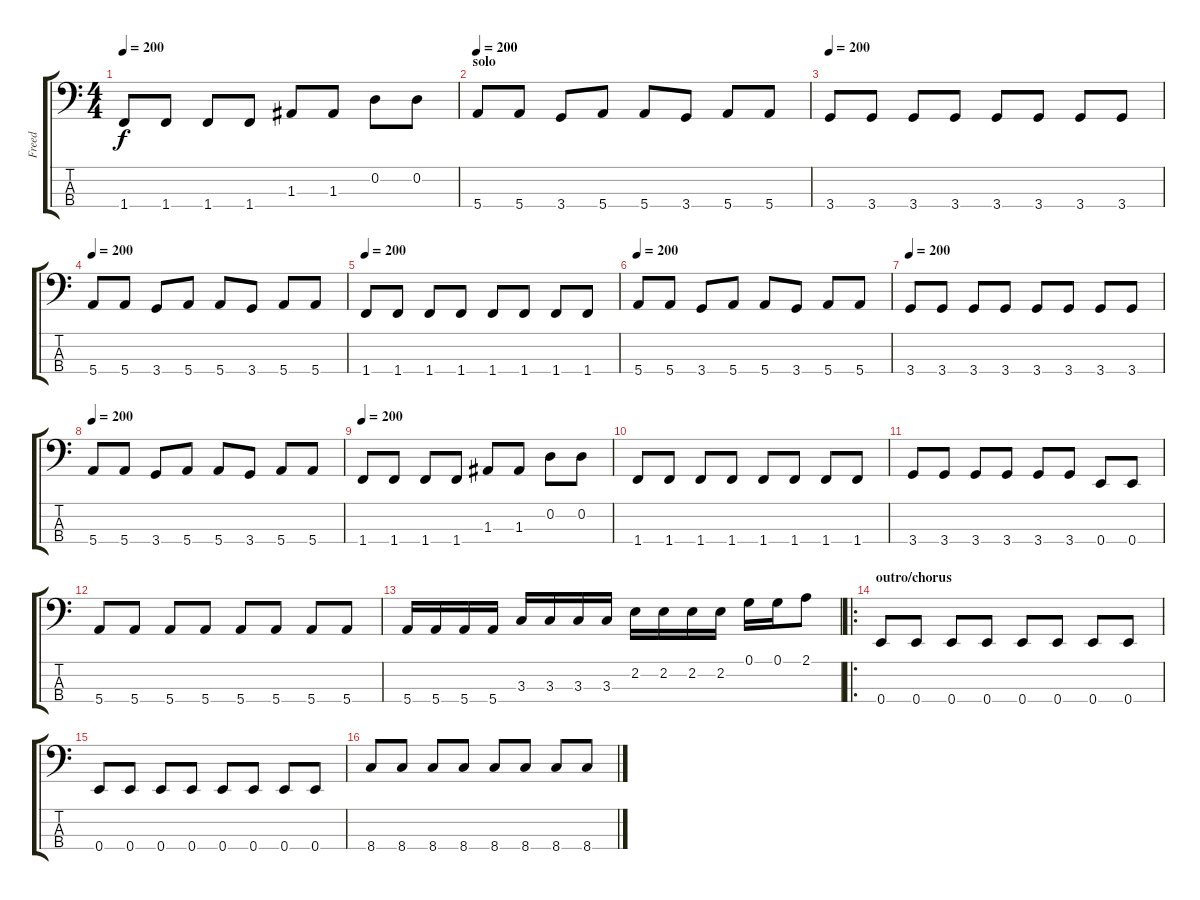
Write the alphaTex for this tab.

\track ("Freed" "Freed") {instrument electricbassfinger}
\staff {score tabs}
\tuning (G2 D2 A1 E1) {hide}
\ts (4 4)
\tempo 200
\clef f4
\ks c
1.4.8{dy f} 1.4.8 1.4.8 1.4.8 1.3.8 1.3.8 0.2.8 0.2.8 |
\section ("" "solo")
\tempo 200
5.4.8 5.4.8 3.4.8 5.4.8 5.4.8 3.4.8 5.4.8 5.4.8 |
\tempo 200
3.4.8 3.4.8 3.4.8 3.4.8 3.4.8 3.4.8 3.4.8 3.4.8 |
\tempo 200
5.4.8 5.4.8 3.4.8 5.4.8 5.4.8 3.4.8 5.4.8 5.4.8 |
\tempo 200
1.4.8 1.4.8 1.4.8 1.4.8 1.4.8 1.4.8 1.4.8 1.4.8 |
\tempo 200
5.4.8 5.4.8 3.4.8 5.4.8 5.4.8 3.4.8 5.4.8 5.4.8 |
\tempo 200
3.4.8 3.4.8 3.4.8 3.4.8 3.4.8 3.4.8 3.4.8 3.4.8 |
\tempo 200
5.4.8 5.4.8 3.4.8 5.4.8 5.4.8 3.4.8 5.4.8 5.4.8 |
\tempo 200
1.4.8 1.4.8 1.4.8 1.4.8 1.3.8 1.3.8 0.2.8 0.2.8 |
1.4.8 1.4.8 1.4.8 1.4.8 1.4.8 1.4.8 1.4.8 1.4.8 |
3.4.8 3.4.8 3.4.8 3.4.8 3.4.8 3.4.8 0.4.8 0.4.8 |
5.4.8 5.4.8 5.4.8 5.4.8 5.4.8 5.4.8 5.4.8 5.4.8 |
5.4.16 5.4.16 5.4.16 5.4.16 3.3.16 3.3.16 3.3.16 3.3.16 2.2.16 2.2.16 2.2.16 2.2.16 0.1.16 0.1.16 2.1.8 |
\ro
\section ("" "outro/chorus")
0.4.8 0.4.8 0.4.8 0.4.8 0.4.8 0.4.8 0.4.8 0.4.8 |
0.4.8 0.4.8 0.4.8 0.4.8 0.4.8 0.4.8 0.4.8 0.4.8 |
8.4.8 8.4.8 8.4.8 8.4.8 8.4.8 8.4.8 8.4.8 8.4.8
